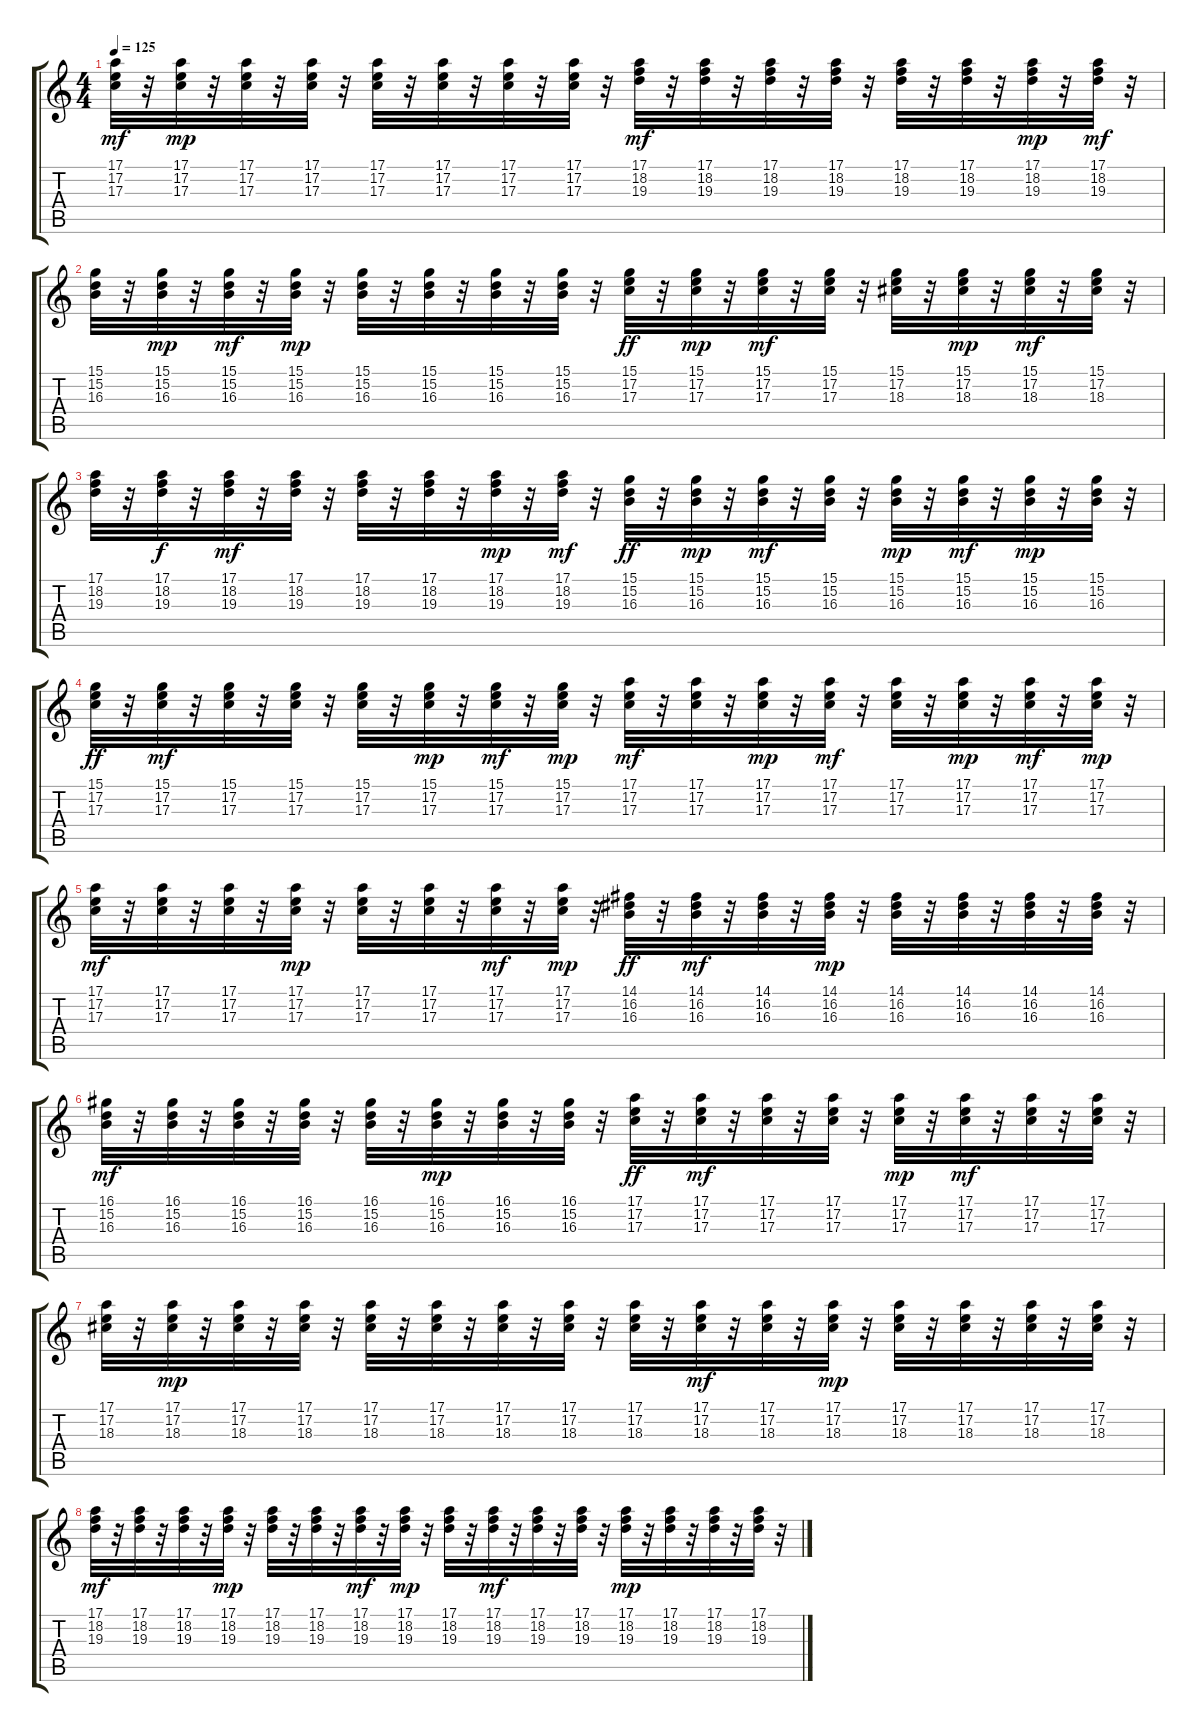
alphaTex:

\track "" {instrument brightacousticpiano}
\staff {score tabs}
\tuning (E4 B3 G3 D3 A2 E2) {hide}
\ts (4 4)
\tempo 125
\clef g2
\ks c
(17.1 17.2 17.3).32{dy mf} r.32 (17.1 17.2 17.3).32{dy mp} r.32 (17.1 17.2 17.3).32 r.32 (17.1 17.2 17.3).32 r.32 (17.1 17.2 17.3).32 r.32 (17.1 17.2 17.3).32 r.32 (17.1 17.2 17.3).32 r.32 (17.1 17.2 17.3).32 r.32 (17.1 18.2 19.3).32{dy mf} r.32 (17.1 18.2 19.3).32 r.32 (17.1 18.2 19.3).32 r.32 (17.1 18.2 19.3).32 r.32 (17.1 18.2 19.3).32 r.32 (17.1 18.2 19.3).32 r.32 (17.1 18.2 19.3).32{dy mp} r.32 (17.1 18.2 19.3).32{dy mf} r.32 |
(15.1 15.2 16.3).32 r.32 (15.1 15.2 16.3).32{dy mp} r.32 (15.1 15.2 16.3).32{dy mf} r.32 (15.1 15.2 16.3).32{dy mp} r.32 (15.1 15.2 16.3).32 r.32 (15.1 15.2 16.3).32 r.32 (15.1 15.2 16.3).32 r.32 (15.1 15.2 16.3).32 r.32 (15.1 17.2 17.3).32{dy ff} r.32 (15.1 17.2 17.3).32{dy mp} r.32 (15.1 17.2 17.3).32{dy mf} r.32 (15.1 17.2 17.3).32 r.32 (15.1 17.2 18.3).32 r.32 (15.1 17.2 18.3).32{dy mp} r.32 (15.1 17.2 18.3).32{dy mf} r.32 (15.1 17.2 18.3).32 r.32 |
(17.1 18.2 19.3).32 r.32 (17.1 18.2 19.3).32{dy f} r.32 (17.1 18.2 19.3).32{dy mf} r.32 (17.1 18.2 19.3).32 r.32 (17.1 18.2 19.3).32 r.32 (17.1 18.2 19.3).32 r.32 (17.1 18.2 19.3).32{dy mp} r.32 (17.1 18.2 19.3).32{dy mf} r.32 (15.1 15.2 16.3).32{dy ff} r.32 (15.1 15.2 16.3).32{dy mp} r.32 (15.1 15.2 16.3).32{dy mf} r.32 (15.1 15.2 16.3).32 r.32 (15.1 15.2 16.3).32{dy mp} r.32 (15.1 15.2 16.3).32{dy mf} r.32 (15.1 15.2 16.3).32{dy mp} r.32 (15.1 15.2 16.3).32 r.32 |
(15.1 17.2 17.3).32{dy ff} r.32 (15.1 17.2 17.3).32{dy mf} r.32 (15.1 17.2 17.3).32 r.32 (15.1 17.2 17.3).32 r.32 (15.1 17.2 17.3).32 r.32 (15.1 17.2 17.3).32{dy mp} r.32 (15.1 17.2 17.3).32{dy mf} r.32 (15.1 17.2 17.3).32{dy mp} r.32 (17.1 17.2 17.3).32{dy mf} r.32 (17.1 17.2 17.3).32 r.32 (17.1 17.2 17.3).32{dy mp} r.32 (17.1 17.2 17.3).32{dy mf} r.32 (17.1 17.2 17.3).32 r.32 (17.1 17.2 17.3).32{dy mp} r.32 (17.1 17.2 17.3).32{dy mf} r.32 (17.1 17.2 17.3).32{dy mp} r.32 |
(17.1 17.2 17.3).32{dy mf} r.32 (17.1 17.2 17.3).32 r.32 (17.1 17.2 17.3).32 r.32 (17.1 17.2 17.3).32{dy mp} r.32 (17.1 17.2 17.3).32 r.32 (17.1 17.2 17.3).32 r.32 (17.1 17.2 17.3).32{dy mf} r.32 (17.1 17.2 17.3).32{dy mp} r.32 (14.1 16.2 16.3).32{dy ff} r.32 (14.1 16.2 16.3).32{dy mf} r.32 (14.1 16.2 16.3).32 r.32 (14.1 16.2 16.3).32{dy mp} r.32 (14.1 16.2 16.3).32 r.32 (14.1 16.2 16.3).32 r.32 (14.1 16.2 16.3).32 r.32 (14.1 16.2 16.3).32 r.32 |
(16.1 15.2 16.3).32{dy mf} r.32 (16.1 15.2 16.3).32 r.32 (16.1 15.2 16.3).32 r.32 (16.1 15.2 16.3).32 r.32 (16.1 15.2 16.3).32 r.32 (16.1 15.2 16.3).32{dy mp} r.32 (16.1 15.2 16.3).32 r.32 (16.1 15.2 16.3).32 r.32 (17.1 17.2 17.3).32{dy ff} r.32 (17.1 17.2 17.3).32{dy mf} r.32 (17.1 17.2 17.3).32 r.32 (17.1 17.2 17.3).32 r.32 (17.1 17.2 17.3).32{dy mp} r.32 (17.1 17.2 17.3).32{dy mf} r.32 (17.1 17.2 17.3).32 r.32 (17.1 17.2 17.3).32 r.32 |
(17.1 17.2 18.3).32 r.32 (17.1 17.2 18.3).32{dy mp} r.32 (17.1 17.2 18.3).32 r.32 (17.1 17.2 18.3).32 r.32 (17.1 17.2 18.3).32 r.32 (17.1 17.2 18.3).32 r.32 (17.1 17.2 18.3).32 r.32 (17.1 17.2 18.3).32 r.32 (17.1 17.2 18.3).32 r.32 (17.1 17.2 18.3).32{dy mf} r.32 (17.1 17.2 18.3).32 r.32 (17.1 17.2 18.3).32{dy mp} r.32 (17.1 17.2 18.3).32 r.32 (17.1 17.2 18.3).32 r.32 (17.1 17.2 18.3).32 r.32 (17.1 17.2 18.3).32 r.32 |
(17.1 18.2 19.3).32{dy mf} r.32 (17.1 18.2 19.3).32 r.32 (17.1 18.2 19.3).32 r.32 (17.1 18.2 19.3).32{dy mp} r.32 (17.1 18.2 19.3).32 r.32 (17.1 18.2 19.3).32 r.32 (17.1 18.2 19.3).32{dy mf} r.32 (17.1 18.2 19.3).32{dy mp} r.32 (17.1 18.2 19.3).32 r.32 (17.1 18.2 19.3).32{dy mf} r.32 (17.1 18.2 19.3).32 r.32 (17.1 18.2 19.3).32 r.32 (17.1 18.2 19.3).32{dy mp} r.32 (17.1 18.2 19.3).32 r.32 (17.1 18.2 19.3).32 r.32 (17.1 18.2 19.3).32 r.32
